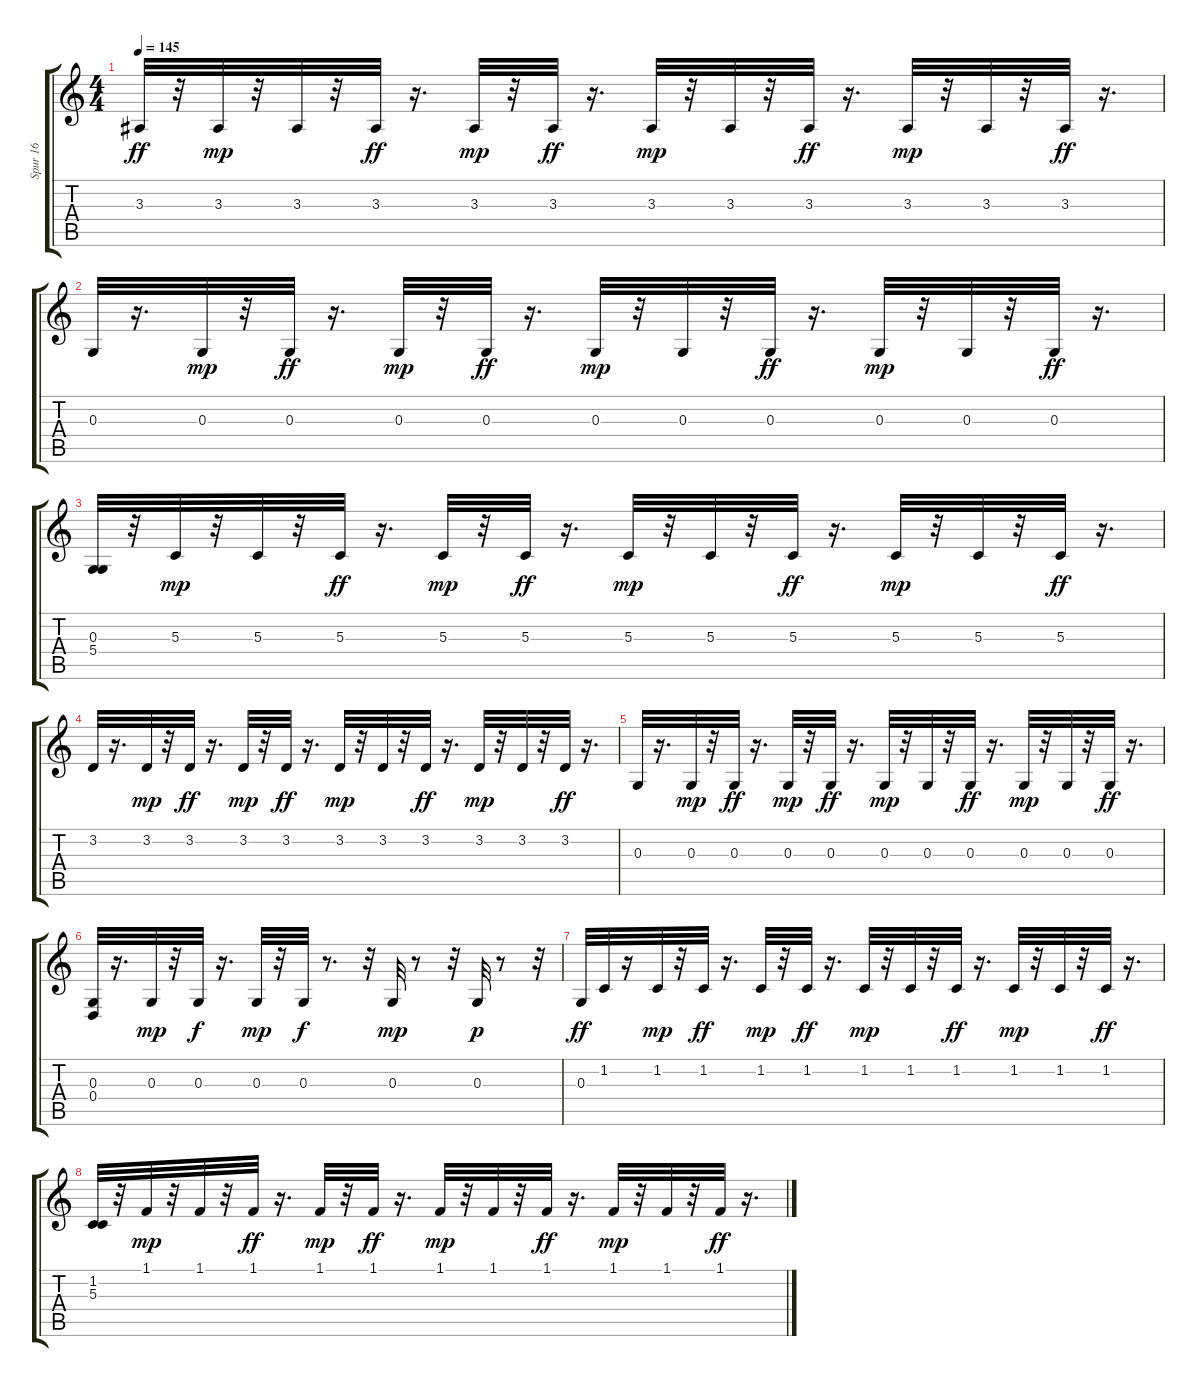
\track ("Spur 16" "Spur 16") {instrument lead8bassandlead}
\staff {score tabs}
\tuning (E4 B3 G3 D3 A2 E2) {hide}
\ts (4 4)
\tempo 145
\clef g2
\ks c
3.3.32{dy ff balance 10} r.32 3.3.32{dy mp} r.32 3.3.32{balance 2} r.32 3.3.32{dy ff balance 8} r.16{d} 3.3.32{dy mp balance 10} r.32 3.3.32{dy ff balance 5} r.16{d} 3.3.32{dy mp balance 10} r.32 3.3.32{balance 15} r.32 3.3.32{dy ff balance 1} r.16{d} 3.3.32{dy mp balance 10} r.32 3.3.32{balance 2} r.32 3.3.32{dy ff balance 1} r.16{d} |
0.3.32{balance 2} r.16{d} 0.3.32{dy mp balance 10} r.32 0.3.32{dy ff balance 2} r.16{d} 0.3.32{dy mp balance 10} r.32 0.3.32{dy ff balance 2} r.16{d} 0.3.32{dy mp balance 6} r.32 0.3.32{balance 14} r.32 0.3.32{dy ff balance 0} r.16{d} 0.3.32{dy mp balance 10} r.32 0.3.32{balance 14} r.32 0.3.32{dy ff balance 15} r.16{d} |
(0.3 5.4).32{balance 10} r.32 5.3.32{dy mp} r.32 5.3.32{balance 2} r.32 5.3.32{dy ff balance 8} r.16{d} 5.3.32{dy mp balance 10} r.32 5.3.32{dy ff balance 5} r.16{d} 5.3.32{dy mp balance 10} r.32 5.3.32{balance 15} r.32 5.3.32{dy ff balance 1} r.16{d} 5.3.32{dy mp balance 10} r.32 5.3.32{balance 2} r.32 5.3.32{dy ff balance 1} r.16{d} |
3.2.32{balance 2} r.16{d} 3.2.32{dy mp balance 10} r.32 3.2.32{dy ff balance 2} r.16{d} 3.2.32{dy mp balance 10} r.32 3.2.32{dy ff balance 2} r.16{d} 3.2.32{dy mp balance 6} r.32 3.2.32{balance 14} r.32 3.2.32{dy ff balance 0} r.16{d} 3.2.32{dy mp balance 10} r.32 3.2.32{balance 14} r.32 3.2.32{dy ff balance 15} r.16{d} |
0.3.32{balance 2} r.16{d} 0.3.32{dy mp balance 10} r.32 0.3.32{dy ff balance 2} r.16{d} 0.3.32{dy mp balance 10} r.32 0.3.32{dy ff balance 2} r.16{d} 0.3.32{dy mp balance 6} r.32 0.3.32{balance 14} r.32 0.3.32{dy ff balance 0} r.16{d} 0.3.32{dy mp balance 10} r.32 0.3.32{balance 14} r.32 0.3.32{dy ff balance 15} r.16{d} |
(0.3 0.4).32{balance 2} r.16{d} 0.3.32{dy mp balance 10} r.32 0.3.32{dy f balance 2} r.16{d} 0.3.32{dy mp balance 10} r.32 0.3.32{dy f balance 2} r.8{d} r.32 0.3.32{dy mp balance 10} r.8 r.32 0.3.32{dy p balance 15} r.8 r.32 |
0.3.32{dy ff balance 2} 1.2.32 r.16 1.2.32{dy mp balance 10} r.32 1.2.32{dy ff balance 2} r.16{d} 1.2.32{dy mp balance 10} r.32 1.2.32{dy ff balance 2} r.16{d} 1.2.32{dy mp balance 6} r.32 1.2.32{balance 14} r.32 1.2.32{dy ff balance 0} r.16{d} 1.2.32{dy mp balance 10} r.32 1.2.32{balance 14} r.32 1.2.32{dy ff balance 15} r.16{d} |
(1.2 5.3).32{balance 10} r.32 1.1.32{dy mp} r.32 1.1.32{balance 2} r.32 1.1.32{dy ff balance 8} r.16{d} 1.1.32{dy mp balance 10} r.32 1.1.32{dy ff balance 5} r.16{d} 1.1.32{dy mp balance 10} r.32 1.1.32{balance 15} r.32 1.1.32{dy ff balance 1} r.16{d} 1.1.32{dy mp balance 10} r.32 1.1.32{balance 2} r.32 1.1.32{dy ff balance 1} r.16{d}
